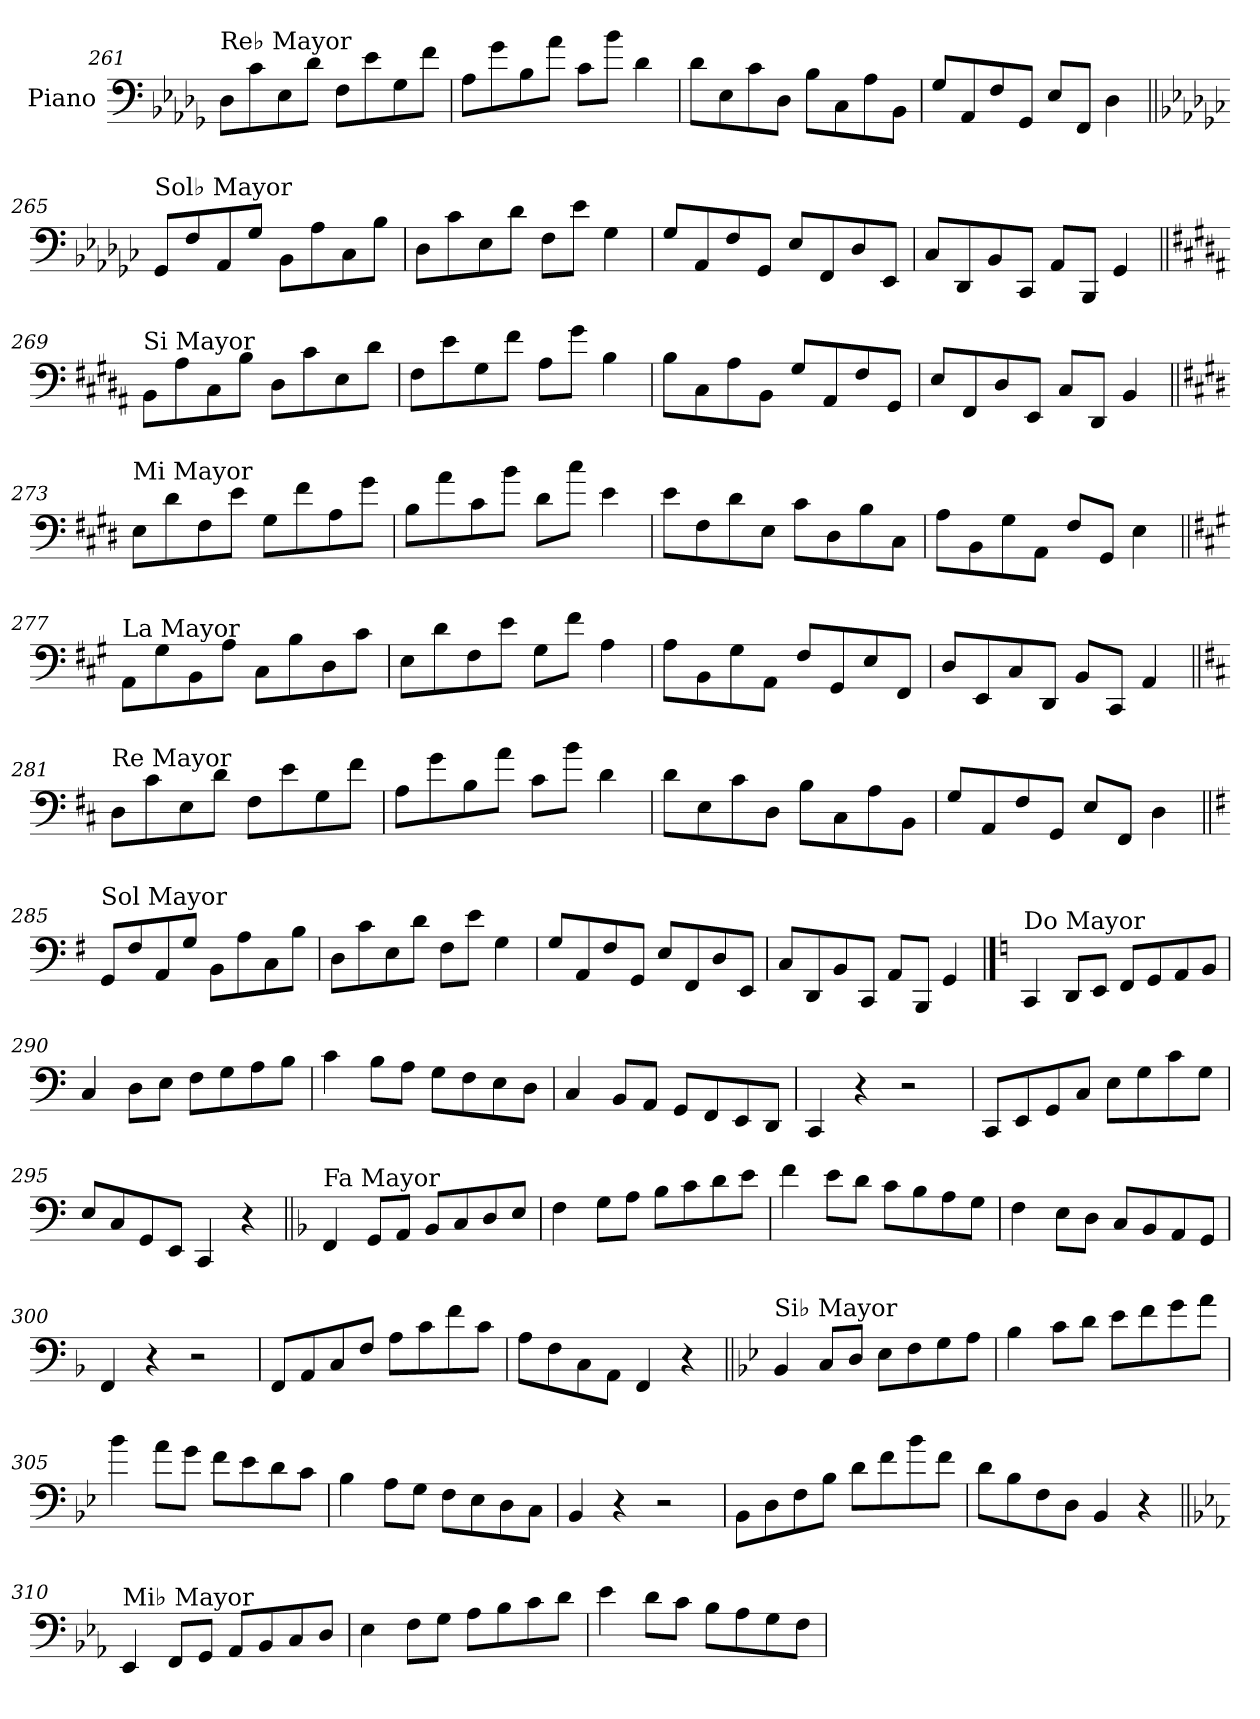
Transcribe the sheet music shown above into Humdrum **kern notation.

**kern
*part1
*staff1
*I"Piano
*I'Pno.
!!LO:LB:g=z
*clefF4
*k[b-e-a-d-g-]
=261
!LO:TX:a:t=Re♭ Mayor
8D-\L
8c\
8E-\
8d-\J
8F\L
8e-\
8G-\
8f\J
=262
8A-\L
8g-\
8B-\
8a-\J
8c\L
8b-\J
4d-\
=263
8d-\L
8E-\
8c\
8D-\J
8B-\L
8C\
8A-\
8BB-\J
=264
8G-/L
8AA-/
8F/
8GG-/J
8E-/L
8FF/J
4D-\
!!LO:LB:g=z
=265||
*k[b-e-a-d-g-c-]
!LO:TX:a:t=Sol♭ Mayor
8GG-/L
8F/
8AA-/
8G-/J
8BB-\L
8A-\
8C-\
8B-\J
=266
8D-\L
8c-\
8E-\
8d-\J
8F\L
8e-\J
4G-\
=267
8G-/L
8AA-/
8F/
8GG-/J
8E-/L
8FF/
8D-/
8EE-/J
=268
8C-/L
8DD-/
8BB-/
8CC-/J
8AA-/L
8BBB-/J
4GG-/
!!LO:LB:g=z
=269||
*k[f#c#g#d#a#]
!LO:TX:a:t=Si Mayor
8BB\L
8A#\
8C#\
8B\J
8D#\L
8c#\
8E\
8d#\J
=270
8F#\L
8e\
8G#\
8f#\J
8A#\L
8g#\J
4B\
=271
8B\L
8C#\
8A#\
8BB\J
8G#/L
8AA#/
8F#/
8GG#/J
=272
8E/L
8FF#/
8D#/
8EE/J
8C#/L
8DD#/J
4BB/
!!LO:LB:g=z
=273||
*k[f#c#g#d#]
!LO:TX:a:t=Mi Mayor
8E\L
8d#\
8F#\
8e\J
8G#\L
8f#\
8A\
8g#\J
=274
8B\L
8a\
8c#\
8b\J
8d#\L
8cc#\J
4e\
=275
8e\L
8F#\
8d#\
8E\J
8c#\L
8D#\
8B\
8C#\J
=276
8A\L
8BB\
8G#\
8AA\J
8F#/L
8GG#/J
4E\
!!LO:LB:g=z
=277||
*k[f#c#g#]
!LO:TX:a:t=La Mayor
8AA\L
8G#\
8BB\
8A\J
8C#\L
8B\
8D\
8c#\J
=278
8E\L
8d\
8F#\
8e\J
8G#\L
8f#\J
4A\
=279
8A\L
8BB\
8G#\
8AA\J
8F#/L
8GG#/
8E/
8FF#/J
=280
8D/L
8EE/
8C#/
8DD/J
8BB/L
8CC#/J
4AA/
!!LO:LB:g=z
=281||
*k[f#c#]
!LO:TX:a:t=Re Mayor
8D\L
8c#\
8E\
8d\J
8F#\L
8e\
8G\
8f#\J
=282
8A\L
8g\
8B\
8a\J
8c#\L
8b\J
4d\
=283
8d\L
8E\
8c#\
8D\J
8B\L
8C#\
8A\
8BB\J
=284
8G/L
8AA/
8F#/
8GG/J
8E/L
8FF#/J
4D\
!!LO:LB:g=z
=285||
*k[f#]
!LO:TX:a:t=Sol Mayor
8GG/L
8F#/
8AA/
8G/J
8BB\L
8A\
8C\
8B\J
=286
8D\L
8c\
8E\
8d\J
8F#\L
8e\J
4G\
=287
8G/L
8AA/
8F#/
8GG/J
8E/L
8FF#/
8D/
8EE/J
=288
8C/L
8DD/
8BB/
8CC/J
8AA/L
8BBB/J
4GG/
!!LO:PB:g=z
==289
*k[]
!LO:TX:a:t=Do Mayor
4CC/
8DD/L
8EE/J
8FF/L
8GG/
8AA/
8BB/J
=290
4C/
8D\L
8E\J
8F\L
8G\
8A\
8B\J
=291
4c\
8B\L
8A\J
8G\L
8F\
8E\
8D\J
=292
4C/
8BB/L
8AA/J
8GG/L
8FF/
8EE/
8DD/J
=293
4CC/
4r
2r
=294
8CC/L
8EE/
8GG/
8C/J
8E\L
8G\
8c\
8G\J
=295
8E/L
8C/
8GG/
8EE/J
4CC/
4r
!!LO:LB:g=z
=296||
*k[b-]
!LO:TX:a:t=Fa Mayor
4FF/
8GG/L
8AA/J
8BB-/L
8C/
8D/
8E/J
=297
4F\
8G\L
8A\J
8B-\L
8c\
8d\
8e\J
=298
4f\
8e\L
8d\J
8c\L
8B-\
8A\
8G\J
=299
4F\
8E\L
8D\J
8C/L
8BB-/
8AA/
8GG/J
=300
4FF/
4r
2r
=301
8FF/L
8AA/
8C/
8F/J
8A\L
8c\
8f\
8c\J
=302
8A\L
8F\
8C\
8AA\J
4FF/
4r
!!LO:LB:g=z
=303||
*k[b-e-]
!LO:TX:a:t=Si♭ Mayor
4BB-/
8C/L
8D/J
8E-\L
8F\
8G\
8A\J
=304
4B-\
8c\L
8d\J
8e-\L
8f\
8g\
8a\J
=305
4b-\
8a\L
8g\J
8f\L
8e-\
8d\
8c\J
=306
4B-\
8A\L
8G\J
8F\L
8E-\
8D\
8C\J
=307
4BB-/
4r
2r
=308
8BB-\L
8D\
8F\
8B-\J
8d\L
8f\
8b-\
8f\J
=309
8d\L
8B-\
8F\
8D\J
4BB-/
4r
!!LO:LB:g=z
=310||
*k[b-e-a-]
!LO:TX:a:t=Mi♭ Mayor
4EE-/
8FF/L
8GG/J
8AA-/L
8BB-/
8C/
8D/J
=311
4E-\
8F\L
8G\J
8A-\L
8B-\
8c\
8d\J
=312
4e-\
8d\L
8c\J
8B-\L
8A-\
8G\
8F\J
=
*-
